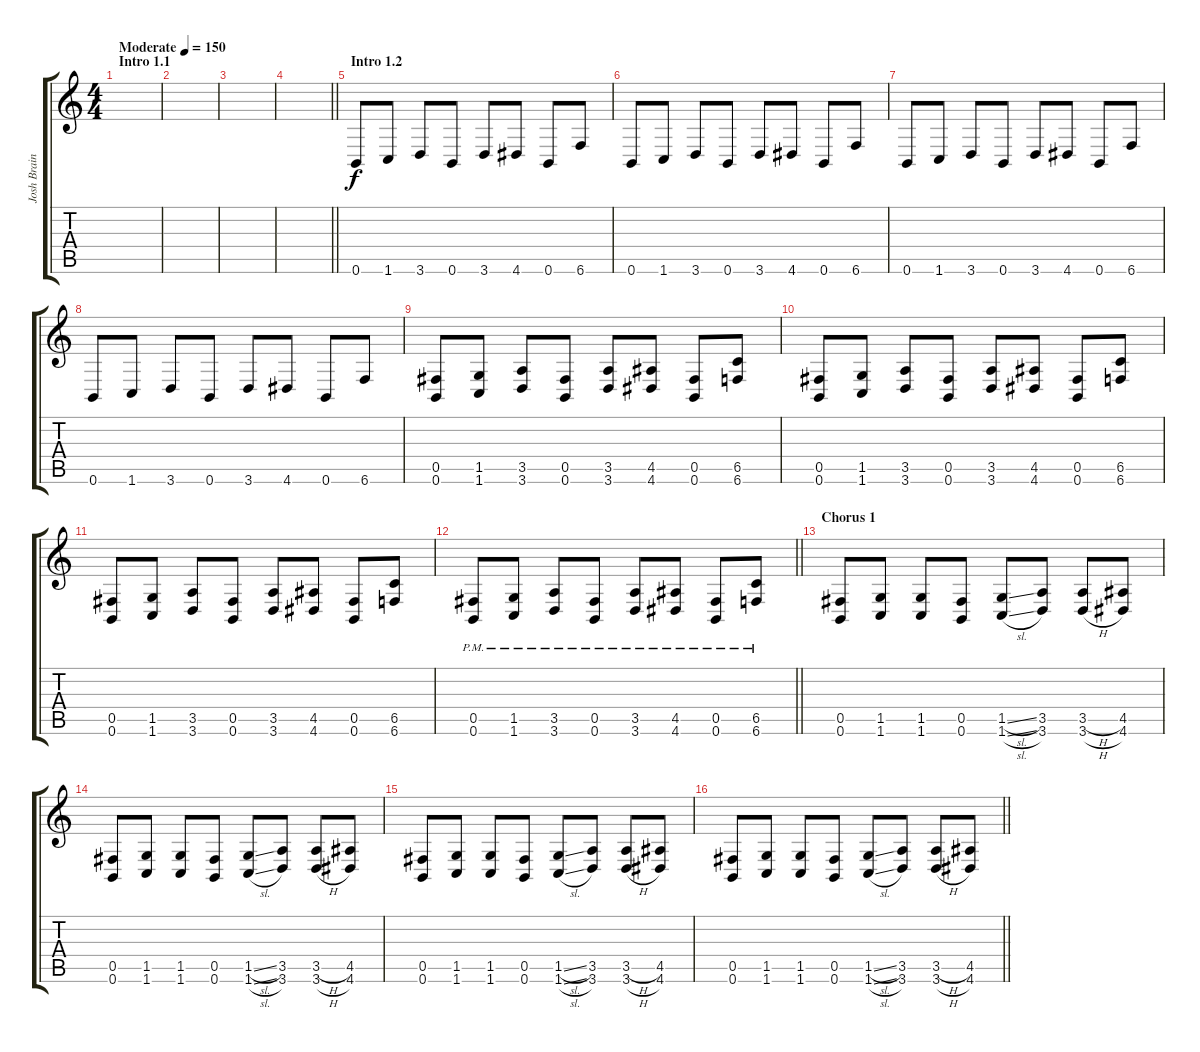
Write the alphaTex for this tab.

\track ("Josh Brainard" "Josh Brain") {instrument distortionguitar}
\staff {score tabs}
\tuning (Db4 Ab3 E3 B2 Gb2 B1) {hide}
\ts (4 4)
\section ("" "Intro 1.1")
\tempo (150 "Moderate")
\clef g2
\ks c
|
|
|
\barLineRight lightlight
|
\section ("" "Intro 1.2")
0.6.8 1.6.8 3.6.8 0.6.8 3.6.8 4.6.8 0.6.8 6.6.8 |
0.6.8 1.6.8 3.6.8 0.6.8 3.6.8 4.6.8 0.6.8 6.6.8 |
0.6.8 1.6.8 3.6.8 0.6.8 3.6.8 4.6.8 0.6.8 6.6.8 |
0.6.8 1.6.8 3.6.8 0.6.8 3.6.8 4.6.8 0.6.8 6.6.8 |
(0.5 0.6).8 (1.5 1.6).8 (3.5 3.6).8 (0.5 0.6).8 (3.5 3.6).8 (4.5 4.6).8 (0.5 0.6).8 (6.5 6.6).8 |
(0.5 0.6).8 (1.5 1.6).8 (3.5 3.6).8 (0.5 0.6).8 (3.5 3.6).8 (4.5 4.6).8 (0.5 0.6).8 (6.5 6.6).8 |
(0.5 0.6).8 (1.5 1.6).8 (3.5 3.6).8 (0.5 0.6).8 (3.5 3.6).8 (4.5 4.6).8 (0.5 0.6).8 (6.5 6.6).8 |
\barLineRight lightlight
(0.5{pm} 0.6{pm}).8 (1.5{pm} 1.6{pm}).8 (3.5{pm} 3.6{pm}).8 (0.5{pm} 0.6{pm}).8 (3.5{pm} 3.6{pm}).8 (4.5{pm} 4.6{pm}).8 (0.5{pm} 0.6{pm}).8 (6.5{pm} 6.6{pm}).8 |
\section ("" "Chorus 1")
(0.5 0.6).8 (1.5 1.6).8 (1.5 1.6).8 (0.5 0.6).8 (1.5{sl} 1.6{sl}).8 (3.5 3.6).8 (3.5{h} 3.6{h}).8 (4.5 4.6).8 |
(0.5 0.6).8 (1.5 1.6).8 (1.5 1.6).8 (0.5 0.6).8 (1.5{sl} 1.6{sl}).8 (3.5 3.6).8 (3.5{h} 3.6{h}).8 (4.5 4.6).8 |
(0.5 0.6).8 (1.5 1.6).8 (1.5 1.6).8 (0.5 0.6).8 (1.5{sl} 1.6{sl}).8 (3.5 3.6).8 (3.5{h} 3.6{h}).8 (4.5 4.6).8 |
\barLineRight lightlight
(0.5 0.6).8 (1.5 1.6).8 (1.5 1.6).8 (0.5 0.6).8 (1.5{sl} 1.6{sl}).8 (3.5 3.6).8 (3.5{h} 3.6{h}).8 (4.5 4.6).8
